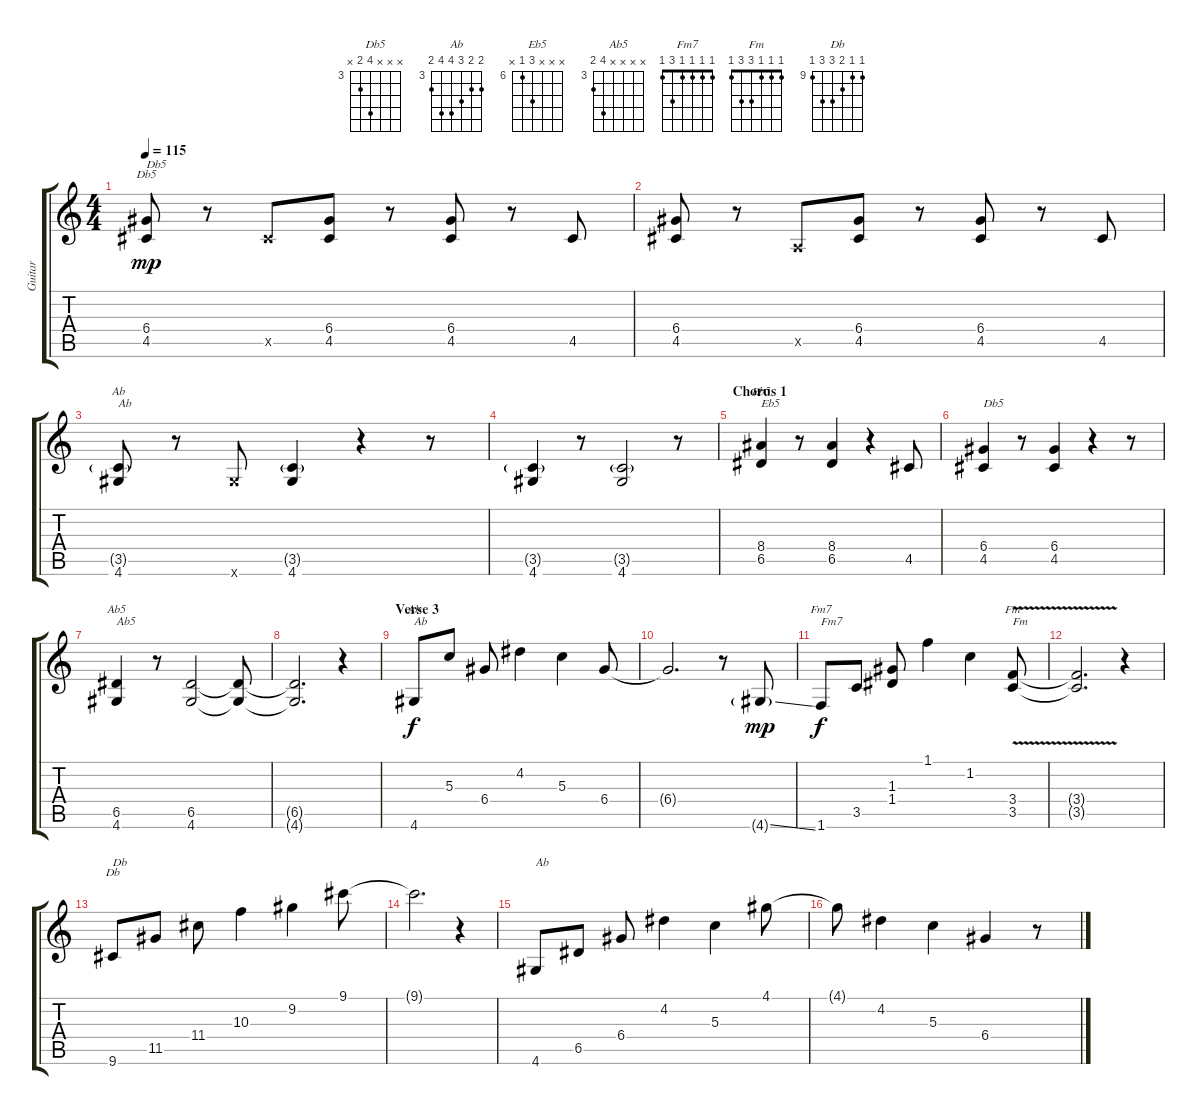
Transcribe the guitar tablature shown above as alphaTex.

\track ("Guitar" "Guitar") {instrument distortionguitar}
\staff {score tabs}
\tuning (E4 B3 G3 D3 A2 E2) {hide}
\chord ("Db5" x x x 6 4 x) {firstfret 3}
\chord ("Ab" x x x x 3 4)
\chord ("Eb5" x x x 8 6 x) {firstfret 6}
\chord ("Ab5" x x x x 6 4) {firstfret 3}
\chord ("Ab" 4 4 5 6 6 4) {firstfret 3}
\chord ("Fm7" 1 1 1 1 3 1)
\chord ("Fm" 1 1 1 3 3 1)
\chord ("Db" 9 9 10 11 11 9) {firstfret 9}
\ts (4 4)
\tempo 115
\clef g2
\ks c
(6.4 4.5).8{ch "Db5" txt "Db5" dy mp} r.8 4.5{x}.8 (6.4 4.5).8 r.8 (6.4 4.5).8 r.8 4.5.8 |
(6.4 4.5).8 r.8 0.5{x}.8 (6.4 4.5).8 r.8 (6.4 4.5).8 r.8 4.5.8 |
(3.5{g} 4.6).8{ch "Ab" txt "Ab"} r.8 4.6{x}.8 (3.5{g} 4.6).4 r.4 r.8 |
(3.5{g} 4.6).4 r.8 (3.5{g} 4.6).2 r.8 |
\section ("" "Chorus 1")
(8.4 6.5).4{ch "Eb5" txt "Eb5"} r.8 (8.4 6.5).4 r.4 4.5.8 |
(6.4 4.5).4{txt "Db5"} r.8 (6.4 4.5).4 r.4 r.8 |
(6.5 4.6).4{ch "Ab5" txt "Ab5"} r.8 (6.5 4.6).2 (6.5{t} 4.6{t}).8 |
(6.5{t} 4.6{t}).2{d} r.4 |
\section ("" "Verse 3")
4.6.8{ch "Ab" txt "Ab" dy f} 5.3.8 6.4.8 4.2.4 5.3.4 6.4.8 |
6.4{t}.2{d} r.8 4.6{ss g}.8{dy mp} |
1.6.8{ch "Fm7" txt "Fm7" dy f} 3.5.8 (1.3 1.4).8 1.1.4 1.2.4 (3.4{v} 3.5{v}).8{ch "Fm" txt "Fm"} |
(3.4{t} 3.5{t}).2{d} r.4 |
9.6.8{ch "Db" txt "Db"} 11.5.8 11.4.8 10.3.4 9.2.4 9.1.8 |
9.1{t}.2{d} r.4 |
4.6.8{txt "Ab"} 6.5.8 6.4.8 4.2.4 5.3.4 4.1.8 |
4.1{t}.8 4.2.4 5.3.4 6.4.4 r.8
